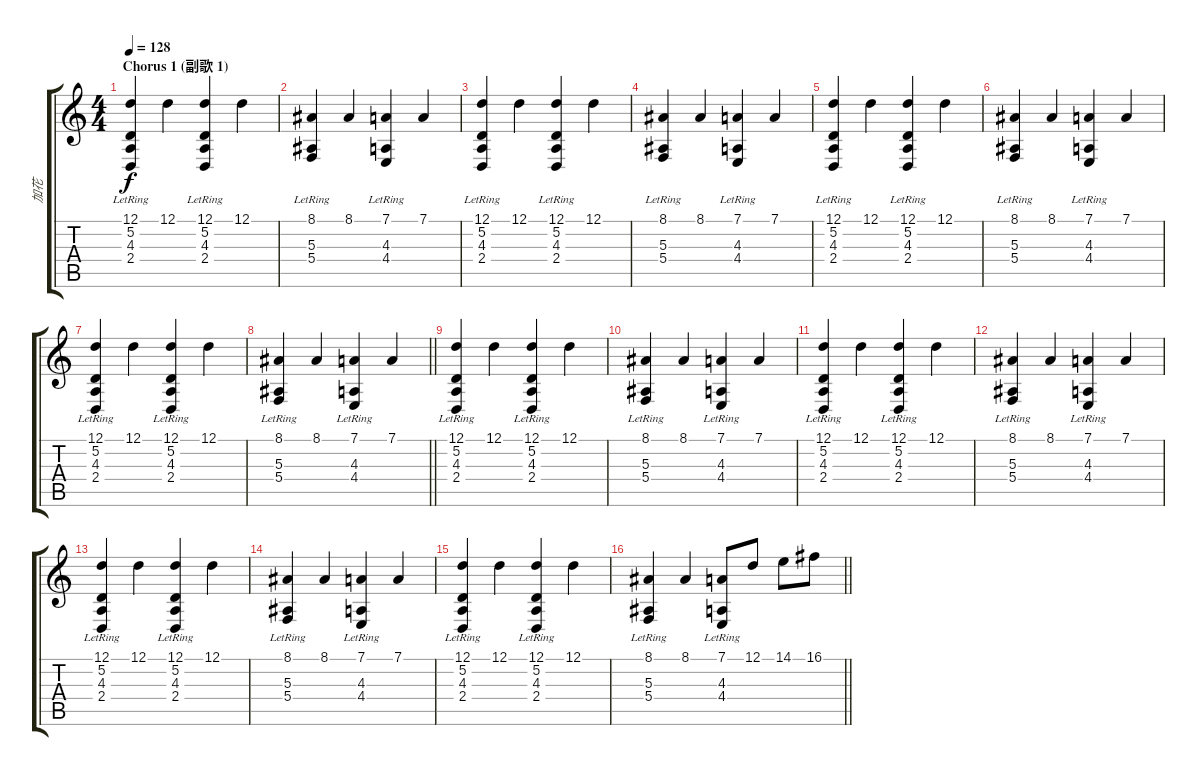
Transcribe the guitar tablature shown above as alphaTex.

\track ("加花" "加花") {instrument acousticgrandpiano}
\staff {score tabs}
\tuning (D4 A3 F3 C3 G2 D2) {hide}
\ts (4 4)
\section ("" "Chorus 1 (副歌 1)")
\tempo 128
\clef g2
\ks c
(12.1 5.2{lr} 4.3{lr} 2.4{lr}).4{dy f} 12.1.4 (12.1 5.2{lr} 4.3{lr} 2.4{lr}).4 12.1.4 |
(8.1 5.3{lr} 5.4{lr}).4 8.1.4 (7.1 4.3{lr} 4.4{lr}).4 7.1.4 |
(12.1 5.2{lr} 4.3{lr} 2.4{lr}).4 12.1.4 (12.1 5.2{lr} 4.3{lr} 2.4{lr}).4 12.1.4 |
(8.1 5.3{lr} 5.4{lr}).4 8.1.4 (7.1 4.3{lr} 4.4{lr}).4 7.1.4 |
(12.1 5.2{lr} 4.3{lr} 2.4{lr}).4 12.1.4 (12.1 5.2{lr} 4.3{lr} 2.4{lr}).4 12.1.4 |
(8.1 5.3{lr} 5.4{lr}).4 8.1.4 (7.1 4.3{lr} 4.4{lr}).4 7.1.4 |
(12.1 5.2{lr} 4.3{lr} 2.4{lr}).4 12.1.4 (12.1 5.2{lr} 4.3{lr} 2.4{lr}).4 12.1.4 |
\barLineRight lightlight
(8.1 5.3{lr} 5.4{lr}).4 8.1.4 (7.1 4.3{lr} 4.4{lr}).4 7.1.4 |
(12.1 5.2{lr} 4.3{lr} 2.4{lr}).4 12.1.4 (12.1 5.2{lr} 4.3{lr} 2.4{lr}).4 12.1.4 |
(8.1 5.3{lr} 5.4{lr}).4 8.1.4 (7.1 4.3{lr} 4.4{lr}).4 7.1.4 |
(12.1 5.2{lr} 4.3{lr} 2.4{lr}).4 12.1.4 (12.1 5.2{lr} 4.3{lr} 2.4{lr}).4 12.1.4 |
(8.1 5.3{lr} 5.4{lr}).4 8.1.4 (7.1 4.3{lr} 4.4{lr}).4 7.1.4 |
(12.1 5.2{lr} 4.3{lr} 2.4{lr}).4 12.1.4 (12.1 5.2{lr} 4.3{lr} 2.4{lr}).4 12.1.4 |
(8.1 5.3{lr} 5.4{lr}).4 8.1.4 (7.1 4.3{lr} 4.4{lr}).4 7.1.4 |
(12.1 5.2{lr} 4.3{lr} 2.4{lr}).4 12.1.4 (12.1 5.2{lr} 4.3{lr} 2.4{lr}).4 12.1.4 |
\barLineRight lightlight
(8.1 5.3{lr} 5.4{lr}).4 8.1.4 (7.1 4.3{lr} 4.4{lr}).8 12.1.8{volume 14} 14.1.8 16.1.8
